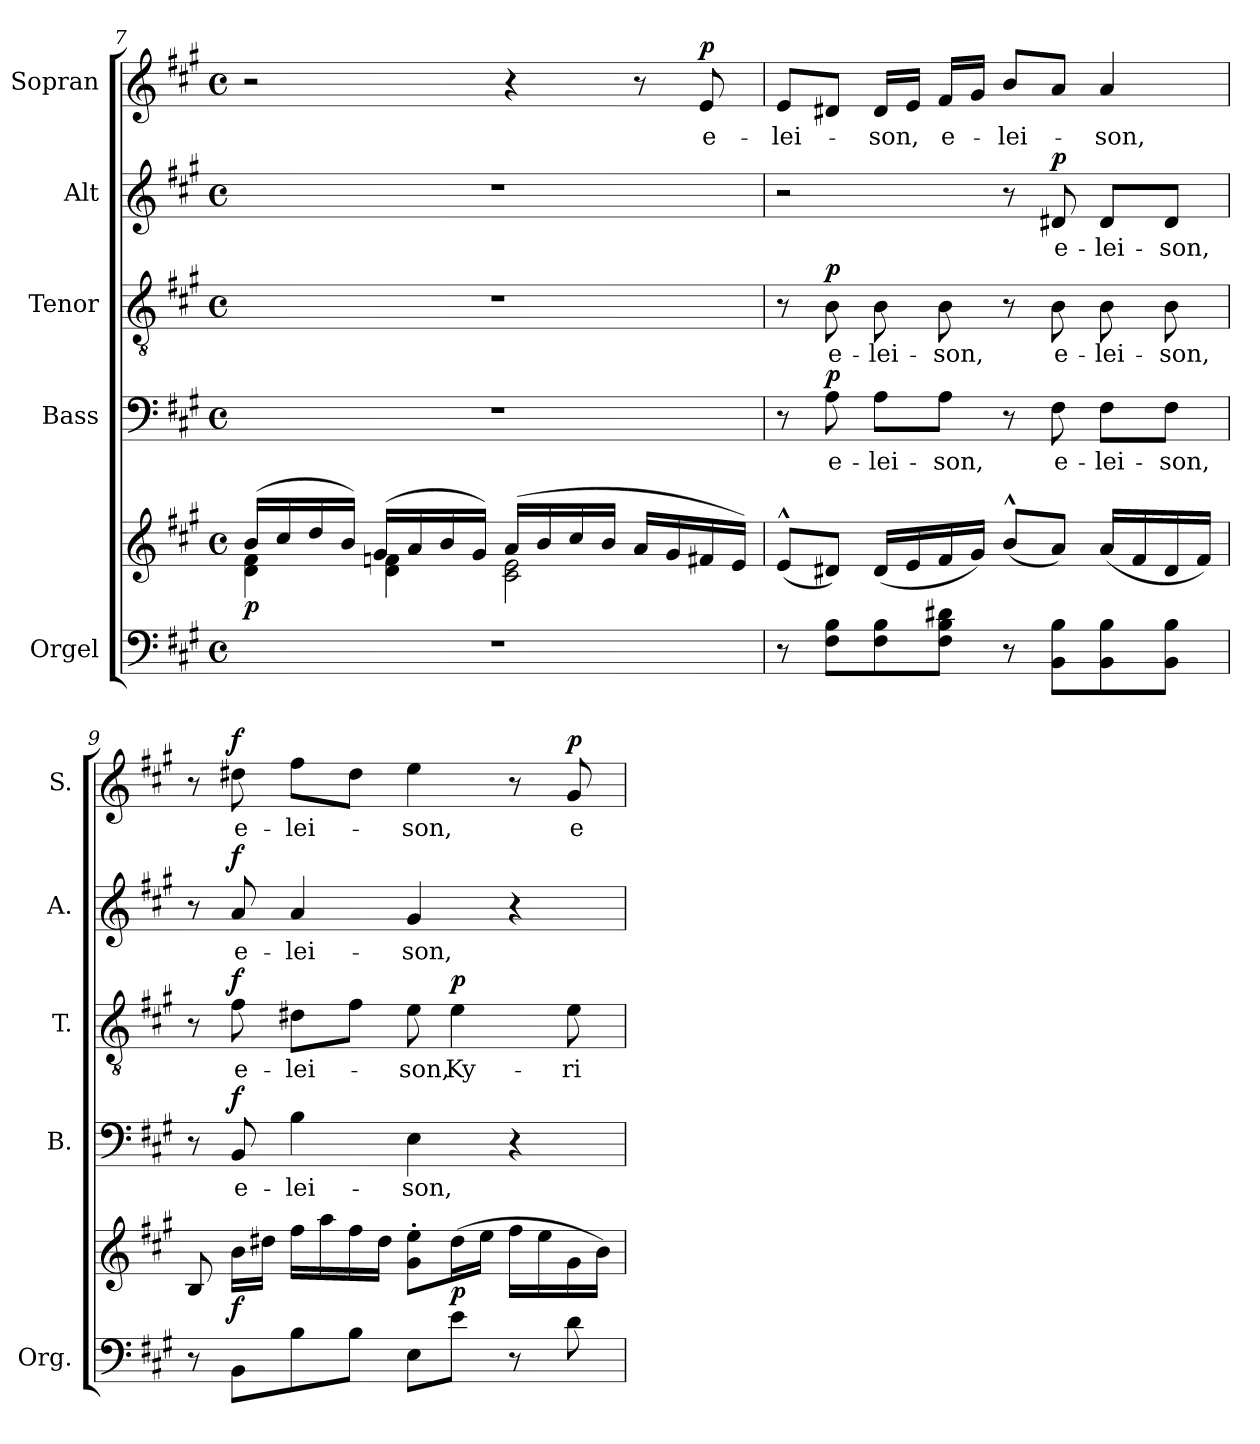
**kern	**kern	**dynam	**kern	**text	**dynam	**kern	**text	**dynam	**kern	**text	**dynam	**kern	**text	**dynam
*part5	*part5	*part5	*part4	*part4	*part4	*part3	*part3	*part3	*part2	*part2	*part2	*part1	*part1	*part1
*staff6	*staff5	*staff5/6	*staff4	*staff4	*staff4	*staff3	*staff3	*staff3	*staff2	*staff2	*staff2	*staff1	*staff1	*staff1
*I"Orgel	*	*	*I"Bass	*	*	*I"Tenor	*	*	*I"Alt	*	*	*I"Sopran	*	*
*I'Org.	*	*	*I'B.	*	*	*I'T.	*	*	*I'A.	*	*	*I'S.	*	*
*clefF4	*clefG2	*	*clefF4	*	*	*clefGv2	*	*	*clefG2	*	*	*clefG2	*	*
*k[f#c#g#]	*k[f#c#g#]	*	*k[f#c#g#]	*	*	*k[f#c#g#]	*	*	*k[f#c#g#]	*	*	*k[f#c#g#]	*	*
*A:	*A:	*	*A:	*	*	*A:	*	*	*A:	*	*	*A:	*	*
*M4/4	*M4/4	*	*M4/4	*	*	*M4/4	*	*	*M4/4	*	*	*M4/4	*	*
*met(c)	*met(c)	*	*met(c)	*	*	*met(c)	*	*	*met(c)	*	*	*met(c)	*	*
=7	=7	=7	=7	=7	=7	=7	=7	=7	=7	=7	=7	=7	=7	=7
*	*^	*	*	*	*	*	*	*	*	*	*	*	*	*
!	!	!	!LO:DY:b	!	!	!	!	!	!	!	!	!	!	!	!
1r	(>16b/LL	4d\ 4f#\	p	1r	.	.	1r	.	.	1r	.	.	2r	.	.
.	16cc#/	.	.	.	.	.	.	.	.	.	.	.	.	.	.
.	16dd/	.	.	.	.	.	.	.	.	.	.	.	.	.	.
.	16b/JJ)	.	.	.	.	.	.	.	.	.	.	.	.	.	.
.	(>16g#/LL	4d\ 4fn\	.	.	.	.	.	.	.	.	.	.	.	.	.
.	16a/	.	.	.	.	.	.	.	.	.	.	.	.	.	.
.	16b/	.	.	.	.	.	.	.	.	.	.	.	.	.	.
.	16g#/JJ)	.	.	.	.	.	.	.	.	.	.	.	.	.	.
.	(>16a/LL	2c#\ 2e\	.	.	.	.	.	.	.	.	.	.	4r	.	.
.	16b/	.	.	.	.	.	.	.	.	.	.	.	.	.	.
.	16cc#/	.	.	.	.	.	.	.	.	.	.	.	.	.	.
.	16b/JJ	.	.	.	.	.	.	.	.	.	.	.	.	.	.
.	16a/LL	.	.	.	.	.	.	.	.	.	.	.	8r	.	.
.	16g#/	.	.	.	.	.	.	.	.	.	.	.	.	.	.
!	!	!	!	!	!	!	!	!	!	!	!	!	!	!LO:LY:b	!LO:DY:a
.	16f#/	.	.	.	.	.	.	.	.	.	.	.	8e/	e-	p
.	16e/JJ)	.	.	.	.	.	.	.	.	.	.	.	.	.	.
*	*v	*v	*	*	*	*	*	*	*	*	*	*	*	*	*
=8	=8	=8	=8	=8	=8	=8	=8	=8	=8	=8	=8	=8	=8	=8
!	!	!	!	!	!	!	!	!	!	!	!	!	!LO:LY:b	!
8r	(<8e^^>/L	.	8r	.	.	8r	.	.	2r	.	.	8e/L	-lei-	.
!	!	!	!	!LO:LY:b	!LO:DY:a	!	!LO:LY:b	!LO:DY:a	!	!	!	!	!	!
8F#\ 8B\L	8d#X/J)	.	8A\	e-	p	8B\	e-	p	.	.	.	8d#X/J	.	.
!	!	!	!	!LO:LY:b	!	!	!LO:LY:b	!	!	!	!	!	!LO:LY:b	!
8F#\ 8B\	(<16d#/LL	.	8A\L	-lei-	.	8B\	-lei-	.	.	.	.	16d#/LL	-son,	.
.	16e/	.	.	.	.	.	.	.	.	.	.	16e/JJ	.	.
!	!	!	!	!LO:LY:b	!	!	!LO:LY:b	!	!	!	!	!	!LO:LY:b	!
8F#\ 8B\ 8d#X\J	16f#/	.	8A\J	-son,	.	8B\	-son,	.	.	.	.	16f#/LL	e-	.
.	16g#/JJ)	.	.	.	.	.	.	.	.	.	.	16g#/JJ	.	.
!	!	!	!	!	!	!	!	!	!	!	!	!	!LO:LY:b	!
8r	(<8b^^>/L	.	8r	.	.	8r	.	.	8r	.	.	8b/L	-lei-	.
!	!	!	!	!LO:LY:b	!	!	!LO:LY:b	!	!	!LO:LY:b	!LO:DY:a	!	!	!
8BB\ 8B\L	8a/J)	.	8F#\	e-	.	8B\	e-	.	8d#X/	e-	p	8a/J	.	.
!	!	!	!	!LO:LY:b	!	!	!LO:LY:b	!	!	!LO:LY:b	!	!	!LO:LY:b	!
8BB\ 8B\	(<16a/LL	.	8F#\L	-lei-	.	8B\	-lei-	.	8d#/L	-lei-	.	4a/	-son,	.
.	16f#/	.	.	.	.	.	.	.	.	.	.	.	.	.
!	!	!	!	!LO:LY:b	!	!	!LO:LY:b	!	!	!LO:LY:b	!	!	!	!
8BB\ 8B\J	16d#/	.	8F#\J	-son,	.	8B\	-son,	.	8d#/J	-son,	.	.	.	.
.	16f#/JJ)	.	.	.	.	.	.	.	.	.	.	.	.	.
!!LO:PB:g=z
=9	=9	=9	=9	=9	=9	=9	=9	=9	=9	=9	=9	=9	=9	=9
8r	8B/	.	8r	.	.	8r	.	.	8r	.	.	8r	.	.
!	!	!LO:DY:b	!	!LO:LY:b	!LO:DY:a	!	!LO:LY:b	!LO:DY:a	!	!LO:LY:b	!LO:DY:a	!	!LO:LY:b	!LO:DY:a
8BB\L	16b\LL	f	8BB/	e-	f	8f#\	e-	f	8a/	e-	f	8dd#X\	e-	f
.	16dd#X\JJ	.	.	.	.	.	.	.	.	.	.	.	.	.
!	!	!	!	!LO:LY:b	!	!	!LO:LY:b	!	!	!LO:LY:b	!	!	!LO:LY:b	!
8B\	16ff#\LL	.	4B\	-lei-	.	8d#X\L	-lei-	.	4a/	-lei-	.	8ff#\L	-lei-	.
.	16aa\	.	.	.	.	.	.	.	.	.	.	.	.	.
8B\J	16ff#\	.	.	.	.	8f#\J	.	.	.	.	.	8dd#\J	.	.
.	16dd#\JJ	.	.	.	.	.	.	.	.	.	.	.	.	.
!	!	!	!	!LO:LY:b	!	!	!LO:LY:b	!	!	!LO:LY:b	!	!	!LO:LY:b	!
8E\L	8g#\'> 8ee\'>L	.	4E\	-son,	.	8e\	-son,	.	4g#/	-son,	.	4ee\	-son,	.
!	!	!LO:DY:b	!	!	!	!	!LO:LY:b	!LO:DY:a	!	!	!	!	!	!
8e\J	(>16dd#\L	p	.	.	.	4e\	Ky-	p	.	.	.	.	.	.
.	16ee\JJ	.	.	.	.	.	.	.	.	.	.	.	.	.
8r	16ff#\LL	.	4r	.	.	.	.	.	4r	.	.	8r	.	.
.	16ee\	.	.	.	.	.	.	.	.	.	.	.	.	.
!	!	!	!	!	!	!	!LO:LY:b	!	!	!	!	!	!LO:LY:b	!LO:DY:a
8d\	16g#\	.	.	.	.	8e\	-ri-	.	.	.	.	8g#/	e-	p
.	16b\JJ)	.	.	.	.	.	.	.	.	.	.	.	.	.
=	=	=	=	=	=	=	=	=	=	=	=	=	=	=
*-	*-	*-	*-	*-	*-	*-	*-	*-	*-	*-	*-	*-	*-	*-
